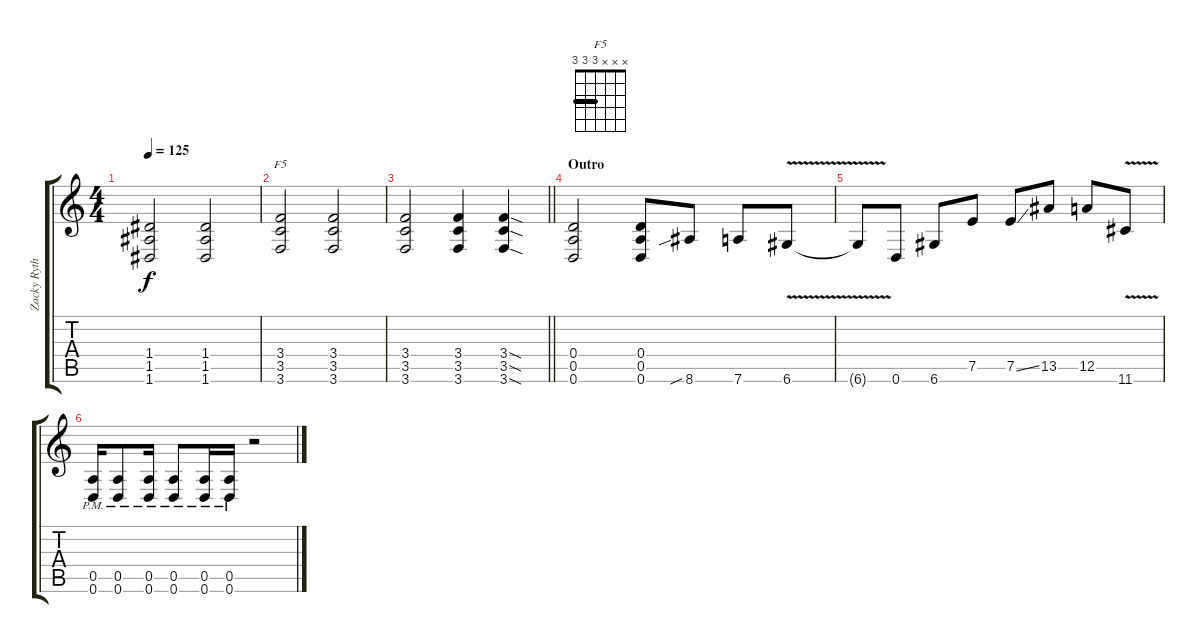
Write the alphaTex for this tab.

\track ("Zacky Rythem" "Zacky Ryth") {instrument distortionguitar}
\staff {score tabs}
\tuning (E4 B3 G3 D3 A2 D2) {hide}
\chord ("F5" x x x 3 3 3) {barre 3}
\ts (4 4)
\tempo 125
\clef g2
\ks c
(1.4 1.5 1.6).2{dy f} (1.4 1.5 1.6).2 |
(3.4 3.5 3.6).2{ch "F5"} (3.4 3.5 3.6).2 |
\barLineRight lightlight
(3.4 3.5 3.6).2 (3.4 3.5 3.6).4 (3.4{sod} 3.5{sod} 3.6{sod}).4 |
\section ("" "Outro")
(0.4 0.5 0.6).2 (0.4 0.5 0.6).8 8.6{sib}.8 7.6.8 6.6{v}.8 |
6.6{t}.8 0.6.8 6.6.8 7.5.8 7.5{ss}.8 13.5.8 12.5.8 11.6{v}.8 |
(0.5{pm} 0.6{pm}).16 (0.5{pm} 0.6{pm}).8 (0.5{pm} 0.6{pm}).16 (0.5{pm} 0.6{pm}).8 (0.5{pm} 0.6{pm}).16 (0.5{pm} 0.6{pm}).16 r.2
